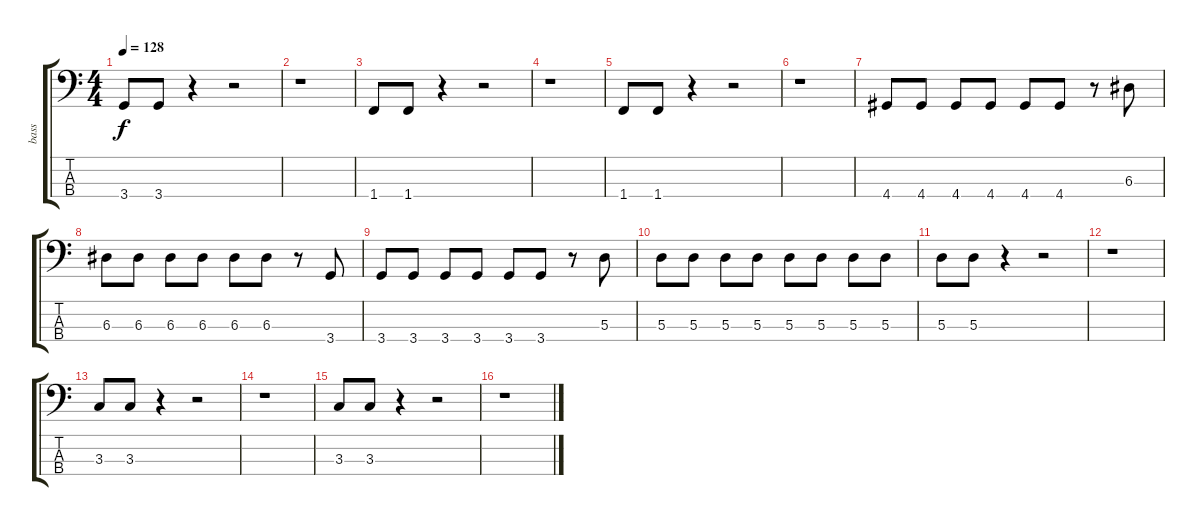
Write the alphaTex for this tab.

\track ("bass" "bass") {instrument slapbass1}
\staff {score tabs}
\tuning (G2 D2 A1 E1) {hide}
\ts (4 4)
\tempo 128
\clef f4
\ks c
3.4.8{dy f} 3.4.8 r.4 r.2 |
r.1 |
1.4.8 1.4.8 r.4 r.2 |
r.1 |
1.4.8 1.4.8 r.4 r.2 |
r.1 |
4.4.8 4.4.8 4.4.8 4.4.8 4.4.8 4.4.8 r.8 6.3.8 |
6.3.8 6.3.8 6.3.8 6.3.8 6.3.8 6.3.8 r.8 3.4.8 |
3.4.8 3.4.8 3.4.8 3.4.8 3.4.8 3.4.8 r.8 5.3.8 |
5.3.8 5.3.8 5.3.8 5.3.8 5.3.8 5.3.8 5.3.8 5.3.8 |
5.3.8 5.3.8 r.4 r.2 |
r.1 |
3.3.8 3.3.8 r.4 r.2 |
r.1 |
3.3.8 3.3.8 r.4 r.2 |
r.1
